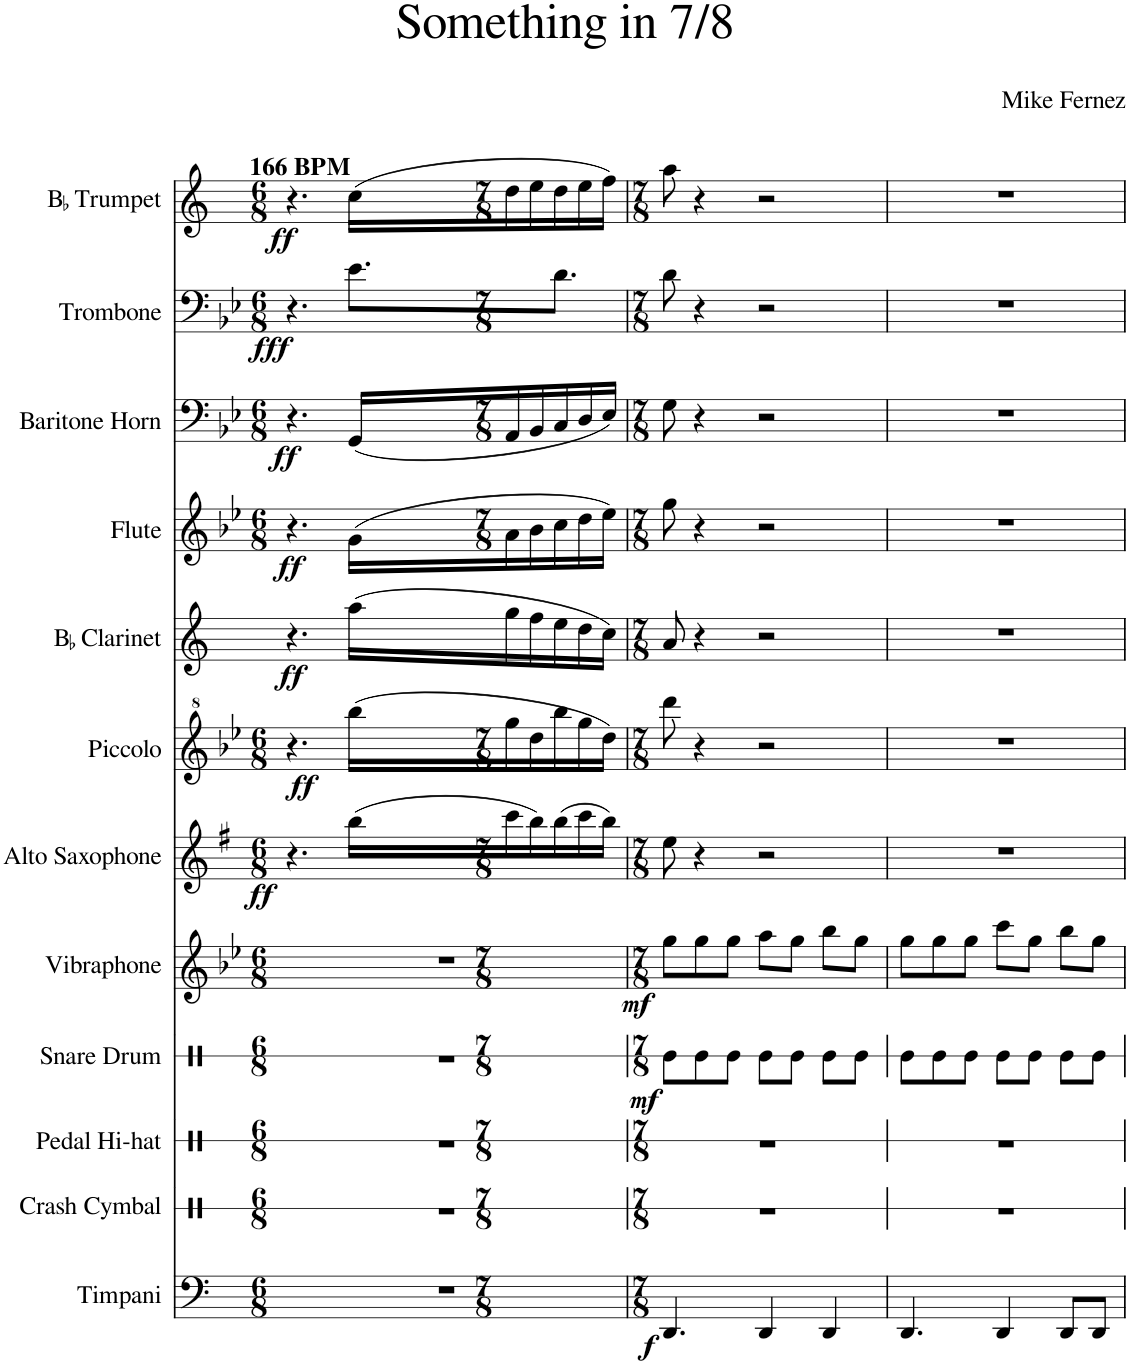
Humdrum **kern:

**kern	**dynam	**kern	**kern	**kern	**dynam	**kern	**dynam	**kern	**dynam	**kern	**dynam	**kern	**dynam	**kern	**dynam	**kern	**dynam	**kern	**dynam	**kern	**dynam
*part12	*part12	*part11	*part10	*part9	*part9	*part8	*part8	*part7	*part7	*part6	*part6	*part5	*part5	*part4	*part4	*part3	*part3	*part2	*part2	*part1	*part1
*staff12	*staff12	*staff11	*staff10	*staff9	*staff9	*staff8	*staff8	*staff7	*staff7	*staff6	*staff6	*staff5	*staff5	*staff4	*staff4	*staff3	*staff3	*staff2	*staff2	*staff1	*staff1
*I"Timpani	*	*I"Crash Cymbal	*I"Pedal Hi-hat	*I"Snare Drum	*	*I"Vibraphone	*	*I"Alto Saxophone	*	*I"Piccolo	*	*I"BaccidentalFlat Clarinet	*	*I"Flute	*	*I"Baritone Horn	*	*I"Trombone	*	*I"BaccidentalFlat Trumpet	*
*I'Timp.	*	*I'Cr. Cym.	*I'Ped. Hi-hat	*I'Sn. Dr.	*	*I'Vib.	*	*I'A. Sax.	*	*I'Picc.	*	*I'BaccidentalFlat Cl.	*	*I'Fl.	*	*I'Bar. Hn.	*	*I'Trb.	*	*I'BaccidentalFlat Tpt.	*
*	*	*stria1	*stria1	*stria1	*	*	*	*	*	*	*	*	*	*	*	*	*	*	*	*	*
*clefF4	*	*clefX	*clefX	*clefX	*	*clefG2	*	*clefG2	*	*clefG^2	*	*clefG2	*	*clefG2	*	*clefF4	*	*clefF4	*	*clefG2	*
*	*	*	*	*	*	*	*	*Trd5c9	*	*Trd-7c-12	*	*Trd1c2	*	*	*	*Trd4c7	*	*	*	*Trd1c2	*
*k[]	*	*k[]	*k[]	*k[]	*	*k[b-e-]	*	*k[f#]	*	*k[b-e-]	*	*k[]	*	*k[b-e-]	*	*k[b-e-]	*	*k[b-e-]	*	*k[]	*
*M6/8	*	*M6/8	*M6/8	*M6/8	*	*M6/8	*	*M6/8	*	*M6/8	*	*	*	*M6/8	*	*M6/8	*	*M6/8	*	*M6/8	*
=1	=1	=1	=1	=1	=1	=1	=1	=1	=1	=1	=1	=1	=1	=1	=1	=1	=1	=1	=1	=1	=1
!	!	!	!	!	!	!	!	!	!	!	!	!	!	!	!	!	!	!	!	!LO:TX:a:B:t=166 BPM	!
!	!	!	!	!	!	!	!	!	!LO:DY:b	!	!	!	!	!	!	!	!	!	!LO:DY:b	!	!LO:DY:b
2.r	.	2.r	2.r	2.r	.	2.r	.	4.r	ff	4.r	.	4.r	.	4.r	.	4.r	.	4.r	fff	4.r	ff
!	!	!	!	!	!	!	!	!	!	!	!LO:DY:b	!	!LO:DY:b	!	!LO:DY:b	!	!LO:DY:b	!	!	!	!
.	.	.	.	.	.	.	.	(16bb\LL	.	(16bbb-\LL	ff	(16aa\LL	ff	(16g\LL	ff	(16GG/LL	ff	8.e-\L	.	(16cc\LL	.
.	.	.	.	.	.	.	.	16ccc\	.	16ggg\	.	16gg\	.	16a\	.	16AA/	.	.	.	16dd\	.
.	.	.	.	.	.	.	.	16bb\)	.	16ddd\	.	16ff\	.	16b-\	.	16BB-/	.	.	.	16ee\	.
.	.	.	.	.	.	.	.	(16bb\	.	16bbb-\	.	16ee\	.	16cc\	.	16C/	.	8.d\J	.	16dd\	.
.	.	.	.	.	.	.	.	16ccc\	.	16ggg\	.	16dd\	.	16dd\	.	16D/	.	.	.	16ee\	.
.	.	.	.	.	.	.	.	16bb\JJ)	.	16ddd\JJ)	.	16cc\JJ)	.	16ee-\JJ)	.	16E-/JJ)	.	.	.	16ff\JJ)	.
=2	=2	=2	=2	=2	=2	=2	=2	=2	=2	=2	=2	=2	=2	=2	=2	=2	=2	=2	=2	=2	=2
*M7/8	*	*M7/8	*M7/8	*M7/8	*	*M7/8	*	*M7/8	*	*M7/8	*	*M7/8	*	*M7/8	*	*M7/8	*	*M7/8	*	*M7/8	*
!	!LO:DY:b	!	!	!	!LO:DY:b	!	!LO:DY:b	!	!	!	!	!	!	!	!	!	!	!	!	!	!
4.DD/	f	2..r	2..r	8Re\L	mf	8gg\L	mf	8ee\	.	8dddd\	.	8a/	.	8gg\	.	8G\	.	8d\	.	8aa\	.
.	.	.	.	8Re\	.	8gg\	.	4r	.	4r	.	4r	.	4r	.	4r	.	4r	.	4r	.
.	.	.	.	8Re\J	.	8gg\J	.	.	.	.	.	.	.	.	.	.	.	.	.	.	.
4DD/	.	.	.	8Re\L	.	8aa\L	.	2r	.	2r	.	2r	.	2r	.	2r	.	2r	.	2r	.
.	.	.	.	8Re\J	.	8gg\J	.	.	.	.	.	.	.	.	.	.	.	.	.	.	.
4DD/	.	.	.	8Re\L	.	8bb-\L	.	.	.	.	.	.	.	.	.	.	.	.	.	.	.
.	.	.	.	8Re\J	.	8gg\J	.	.	.	.	.	.	.	.	.	.	.	.	.	.	.
=3	=3	=3	=3	=3	=3	=3	=3	=3	=3	=3	=3	=3	=3	=3	=3	=3	=3	=3	=3	=3	=3
4.DD/	.	2..r	2..r	8Re\L	.	8gg\L	.	2..r	.	2..r	.	2..r	.	2..r	.	2..r	.	2..r	.	2..r	.
.	.	.	.	8Re\	.	8gg\	.	.	.	.	.	.	.	.	.	.	.	.	.	.	.
.	.	.	.	8Re\J	.	8gg\J	.	.	.	.	.	.	.	.	.	.	.	.	.	.	.
4DD/	.	.	.	8Re\L	.	8ccc\L	.	.	.	.	.	.	.	.	.	.	.	.	.	.	.
.	.	.	.	8Re\J	.	8gg\J	.	.	.	.	.	.	.	.	.	.	.	.	.	.	.
8DD/L	.	.	.	8Re\L	.	8bb-\L	.	.	.	.	.	.	.	.	.	.	.	.	.	.	.
8DD/J	.	.	.	8Re\J	.	8gg\J	.	.	.	.	.	.	.	.	.	.	.	.	.	.	.
=	=	=	=	=	=	=	=	=	=	=	=	=	=	=	=	=	=	=	=	=	=
*-	*-	*-	*-	*-	*-	*-	*-	*-	*-	*-	*-	*-	*-	*-	*-	*-	*-	*-	*-	*-	*-
